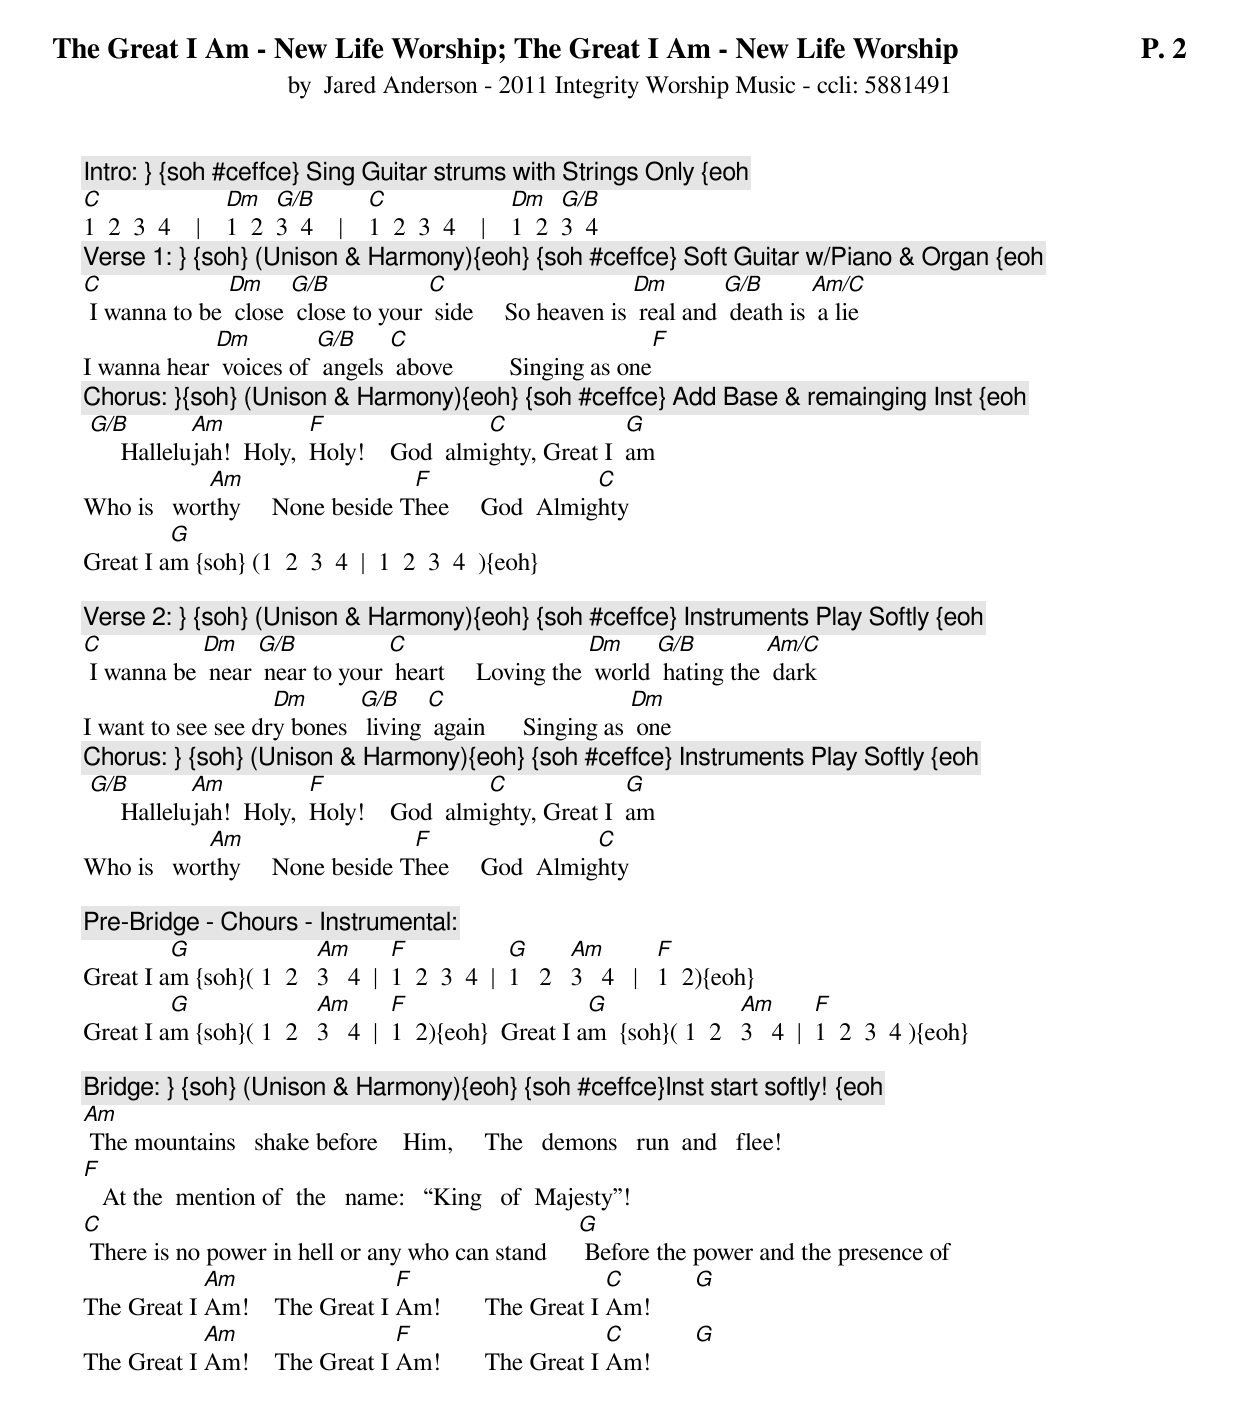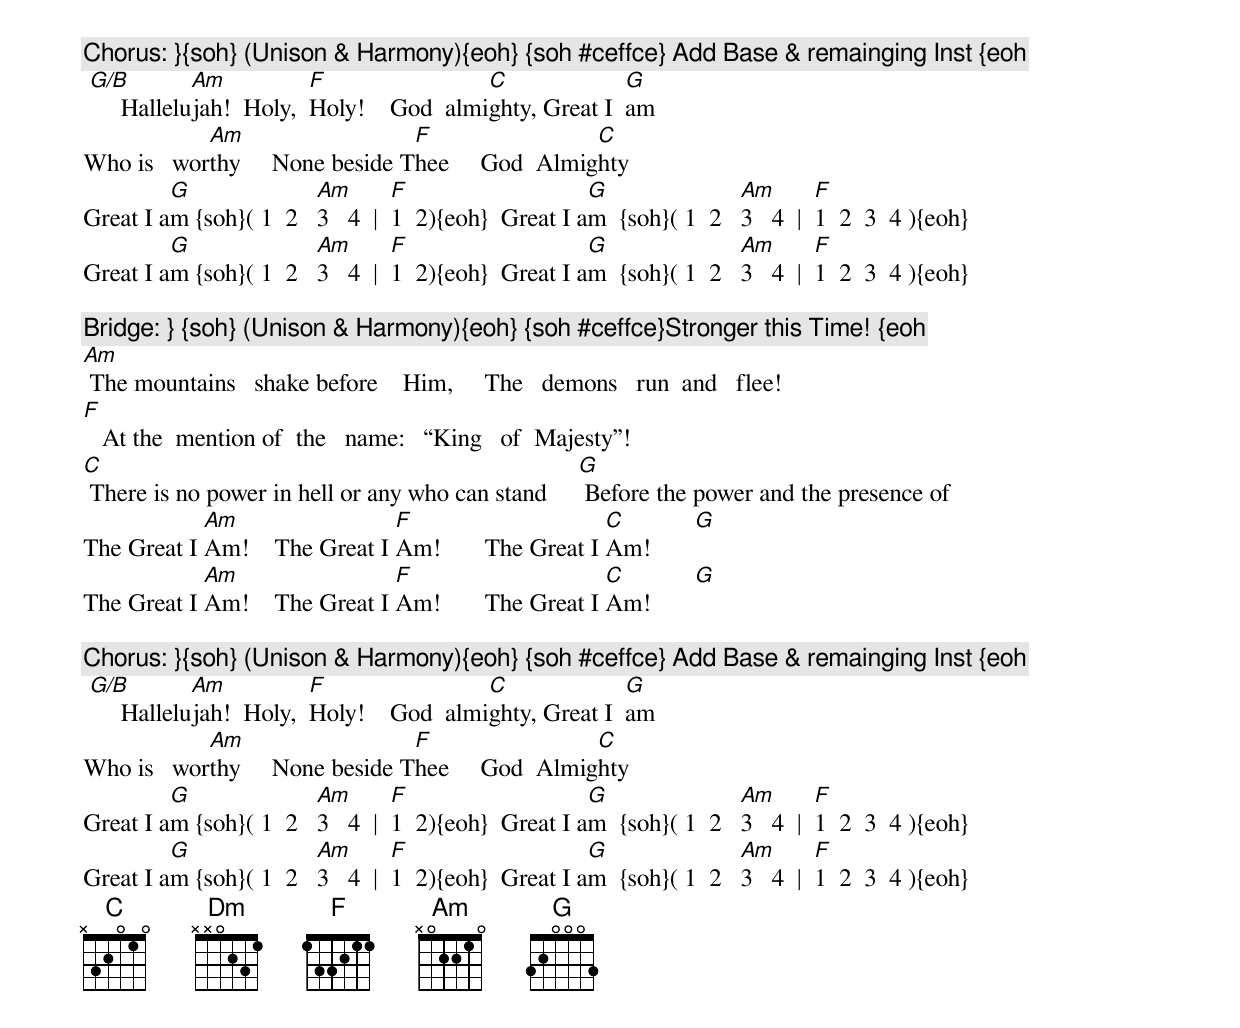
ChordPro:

{title: The Great I Am - New Life Worship }
{subtitle: by 	Jared Anderson - 2011 Integrity Worship Music - ccli: 5881491}
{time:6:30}
{c: Intro: } {soh #ceffce} Sing Guitar strums with Strings Only {eoh}
[C]1  2  3  4    |    [Dm]1  2  [G/B]3  4    |    [C]1  2  3  4    |    [Dm]1  2  [G/B]3  4
{c: Verse 1: } {soh} (Unison & Harmony){eoh} {soh #ceffce} Soft Guitar w/Piano & Organ {eoh}
[C] I wanna to be [Dm] close [G/B] close to your [C] side     So heaven is [Dm] real and [G/B] death is [Am/C] a lie
I wanna hear [Dm] voices of [G/B] angels [C] above         Singing as one[F]
{c: Chorus: }{soh} (Unison & Harmony){eoh} {soh #ceffce} Add Base & remainging Inst {eoh}
 [G/B]     Hallelu[Am]jah!  Holy,  [F]Holy!    God  almi[C]ghty, Great I  [G]am
Who is   wor[Am]thy     None beside T[F]hee     God  Almig[C]hty
Great I a[G]m {soh} (1  2  3  4  |  1  2  3  4  ){eoh}

{c: Verse 2: } {soh} (Unison & Harmony){eoh} {soh #ceffce} Instruments Play Softly {eoh}
[C] I wanna be [Dm] near [G/B] near to your [C] heart     Loving the [Dm] world [G/B] hating the [Am/C] dark
I want to see see dr[Dm]y bones  [G/B] living [C] again      Singing as [Dm] one
{c: Chorus: } {soh} (Unison & Harmony){eoh} {soh #ceffce} Instruments Play Softly {eoh}
 [G/B]     Hallelu[Am]jah!  Holy,  [F]Holy!    God  almi[C]ghty, Great I  [G]am
Who is   wor[Am]thy     None beside T[F]hee     God  Almig[C]hty

{c: Pre-Bridge - Chours - Instrumental: }
{soh #ceffce} (lead guitar part) {eoh}
Great I a[G]m {soh}( 1  2   [Am]3   4  |  [F]1  2  3  4  |  [G]1   2   [Am]3   4   |   [F]1  2){eoh}
Great I a[G]m {soh}( 1  2   [Am]3   4  |  [F]1  2){eoh}  Great I a[G]m  {soh}( 1  2   [Am]3   4  |  [F]1  2  3  4 ){eoh}

{c: Bridge: } {soh} (Unison & Harmony){eoh} {soh #ceffce}Inst start softly! {eoh}
[Am] The mountains   shake before    Him,     The   demons   run  and   flee!
[F]   At the  mention of  the   name:   “King   of  Majesty”!
{soh #ceffce} (All Inst Stronger) {eoh}
[C] There is no power in hell or any who can stand     [G] Before the power and the presence of
The Great I [Am]Am!    The Great I [F]Am!       The Great I [C]Am!       [G]
The Great I [Am]Am!    The Great I [F]Am!       The Great I [C]Am!       [G]
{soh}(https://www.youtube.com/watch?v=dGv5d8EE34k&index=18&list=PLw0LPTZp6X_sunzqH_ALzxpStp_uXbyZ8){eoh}
{new_page}
{title: The Great I Am - New Life Worship                         P. 2}
{c: Chorus: }{soh} (Unison & Harmony){eoh} {soh #ceffce} Add Base & remainging Inst {eoh}
 [G/B]     Hallelu[Am]jah!  Holy,  [F]Holy!    God  almi[C]ghty, Great I  [G]am
Who is   wor[Am]thy     None beside T[F]hee     God  Almig[C]hty
Great I a[G]m {soh}( 1  2   [Am]3   4  |  [F]1  2){eoh}  Great I a[G]m  {soh}( 1  2   [Am]3   4  |  [F]1  2  3  4 ){eoh}
Great I a[G]m {soh}( 1  2   [Am]3   4  |  [F]1  2){eoh}  Great I a[G]m  {soh}( 1  2   [Am]3   4  |  [F]1  2  3  4 ){eoh}

{c: Bridge: } {soh} (Unison & Harmony){eoh} {soh #ceffce}Stronger this Time! {eoh}
[Am] The mountains   shake before    Him,     The   demons   run  and   flee!
[F]   At the  mention of  the   name:   “King   of  Majesty”!
{soh #ceffce} (All Inst Stronger) {eoh}
[C] There is no power in hell or any who can stand     [G] Before the power and the presence of
The Great I [Am]Am!    The Great I [F]Am!       The Great I [C]Am!       [G]
The Great I [Am]Am!    The Great I [F]Am!       The Great I [C]Am!       [G]

{c: Chorus: }{soh} (Unison & Harmony){eoh} {soh #ceffce} Add Base & remainging Inst {eoh}
 [G/B]     Hallelu[Am]jah!  Holy,  [F]Holy!    God  almi[C]ghty, Great I  [G]am
Who is   wor[Am]thy     None beside T[F]hee     God  Almig[C]hty
Great I a[G]m {soh}( 1  2   [Am]3   4  |  [F]1  2){eoh}  Great I a[G]m  {soh}( 1  2   [Am]3   4  |  [F]1  2  3  4 ){eoh}
Great I a[G]m {soh}( 1  2   [Am]3   4  |  [F]1  2){eoh}  Great I a[G]m  {soh}( 1  2   [Am]3   4  |  [F]1  2  3  4 ){eoh}
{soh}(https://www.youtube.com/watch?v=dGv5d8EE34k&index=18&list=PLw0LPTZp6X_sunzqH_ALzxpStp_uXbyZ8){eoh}
